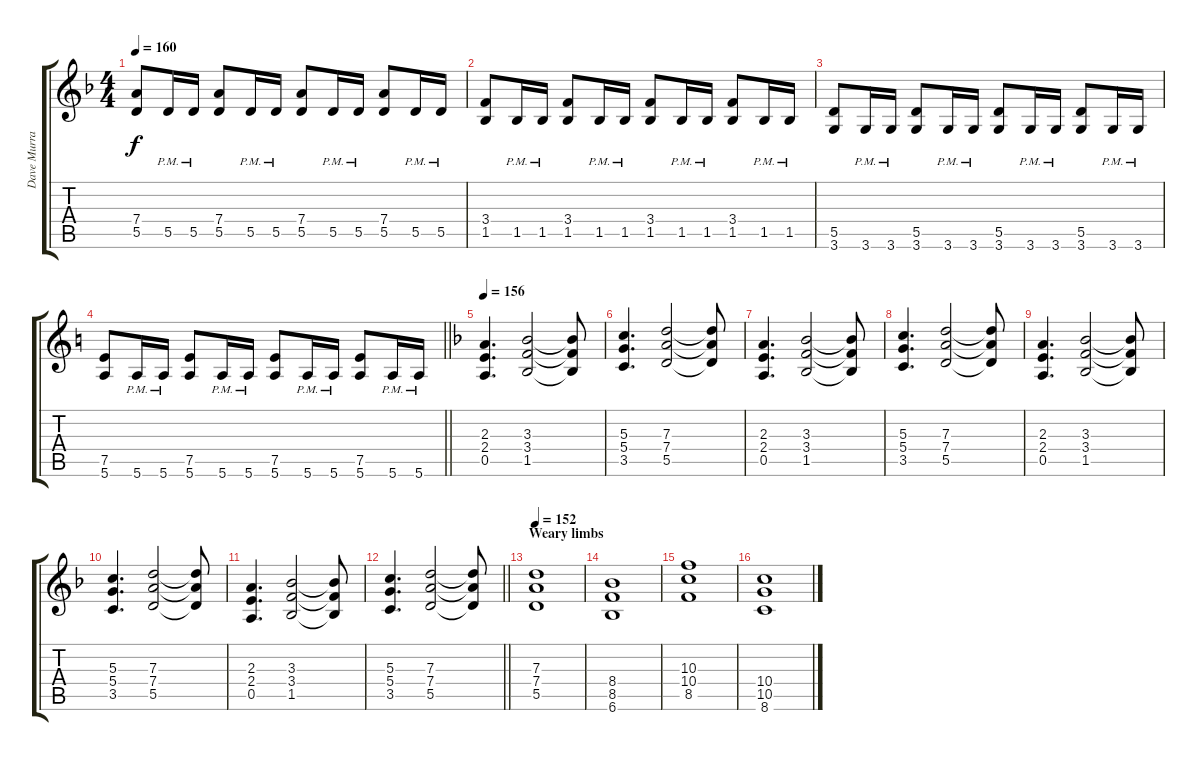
\track ("Dave Murray" "Dave Murra") {instrument acousticguitarsteel}
\staff {score tabs}
\tuning (E4 B3 G3 D3 A2 E2) {hide}
\ts (4 4)
\tempo 160
\clef g2
\ks f
(7.4 5.5).8{dy f} 5.5{pm}.16 5.5{pm}.16 (7.4 5.5).8 5.5{pm}.16 5.5{pm}.16 (7.4 5.5).8 5.5{pm}.16 5.5{pm}.16 (7.4 5.5).8 5.5{pm}.16 5.5{pm}.16 |
(3.4 1.5).8 1.5{pm}.16 1.5{pm}.16 (3.4 1.5).8 1.5{pm}.16 1.5{pm}.16 (3.4 1.5).8 1.5{pm}.16 1.5{pm}.16 (3.4 1.5).8 1.5{pm}.16 1.5{pm}.16 |
(5.5 3.6).8 3.6{pm}.16 3.6{pm}.16 (5.5 3.6).8 3.6{pm}.16 3.6{pm}.16 (5.5 3.6).8 3.6{pm}.16 3.6{pm}.16 (5.5 3.6).8 3.6{pm}.16 3.6{pm}.16 |
\barLineRight lightlight
\ks c
(7.5 5.6).8 5.6{pm}.16 5.6{pm}.16 (7.5 5.6).8 5.6{pm}.16 5.6{pm}.16 (7.5 5.6).8 5.6{pm}.16 5.6{pm}.16 (7.5 5.6).8 5.6{pm}.16 5.6{pm}.16 |
\tempo 156
\ks f
(2.3 2.4 0.5).4{d} (3.3 3.4 1.5).2 (3.3{t} 3.4{t} 1.5{t}).8 |
(5.3 5.4 3.5).4{d} (7.3 7.4 5.5).2 (7.3{t} 7.4{t} 5.5{t}).8 |
(2.3 2.4 0.5).4{d} (3.3 3.4 1.5).2 (3.3{t} 3.4{t} 1.5{t}).8 |
(5.3 5.4 3.5).4{d} (7.3 7.4 5.5).2 (7.3{t} 7.4{t} 5.5{t}).8 |
(2.3 2.4 0.5).4{d} (3.3 3.4 1.5).2 (3.3{t} 3.4{t} 1.5{t}).8 |
(5.3 5.4 3.5).4{d} (7.3 7.4 5.5).2 (7.3{t} 7.4{t} 5.5{t}).8 |
(2.3 2.4 0.5).4{d} (3.3 3.4 1.5).2 (3.3{t} 3.4{t} 1.5{t}).8 |
\barLineRight lightlight
(5.3 5.4 3.5).4{d} (7.3 7.4 5.5).2 (7.3{t} 7.4{t} 5.5{t}).8 |
\section ("" "Weary limbs")
\tempo 152
(7.3 7.4 5.5).1 |
(8.4 8.5 6.6).1 |
(10.3 10.4 8.5).1 |
(10.4 10.5 8.6).1
